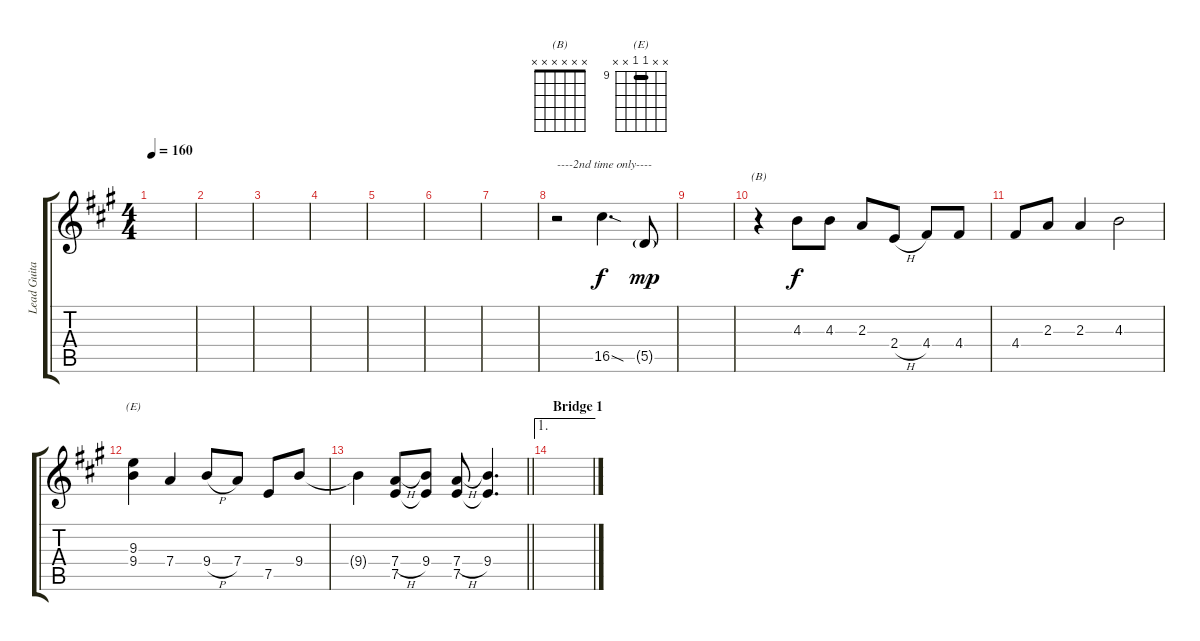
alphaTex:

\track ("Lead Guitar" "Lead Guita") {instrument distortionguitar}
\staff {score tabs}
\tuning (E4 B3 G3 D3 A2 E2) {hide}
\chord ("(B)" x x x x x x)
\chord ("(E)" x x 9 9 x x) {firstfret 9 barre 9}
\ts (4 4)
\tempo 160
\clef g2
\ks a
|
|
|
|
|
|
|
r.2{txt "----2nd time only----"} 16.5{sod}.4{d} 5.5{g}.8{dy mp} |
|
r.4{ch "(B)"} 4.3.8{dy f} 4.3.8 2.3.8 2.4{h}.8 4.4.8 4.4.8 |
4.4.8 2.3.8 2.3.4 4.3.2 |
(9.3 9.4).4{ch "(E)"} 7.4.4 9.4{h}.8 7.4.8 7.5.8 9.4.8 |
\barLineRight lightlight
9.4{t}.4 (7.4{h} 7.5).8 (9.4 7.5{t}).8 (7.4{h} 7.5).8 (9.4 7.5{t}).4{d} |
\ae 1
\section ("" "Bridge 1")
